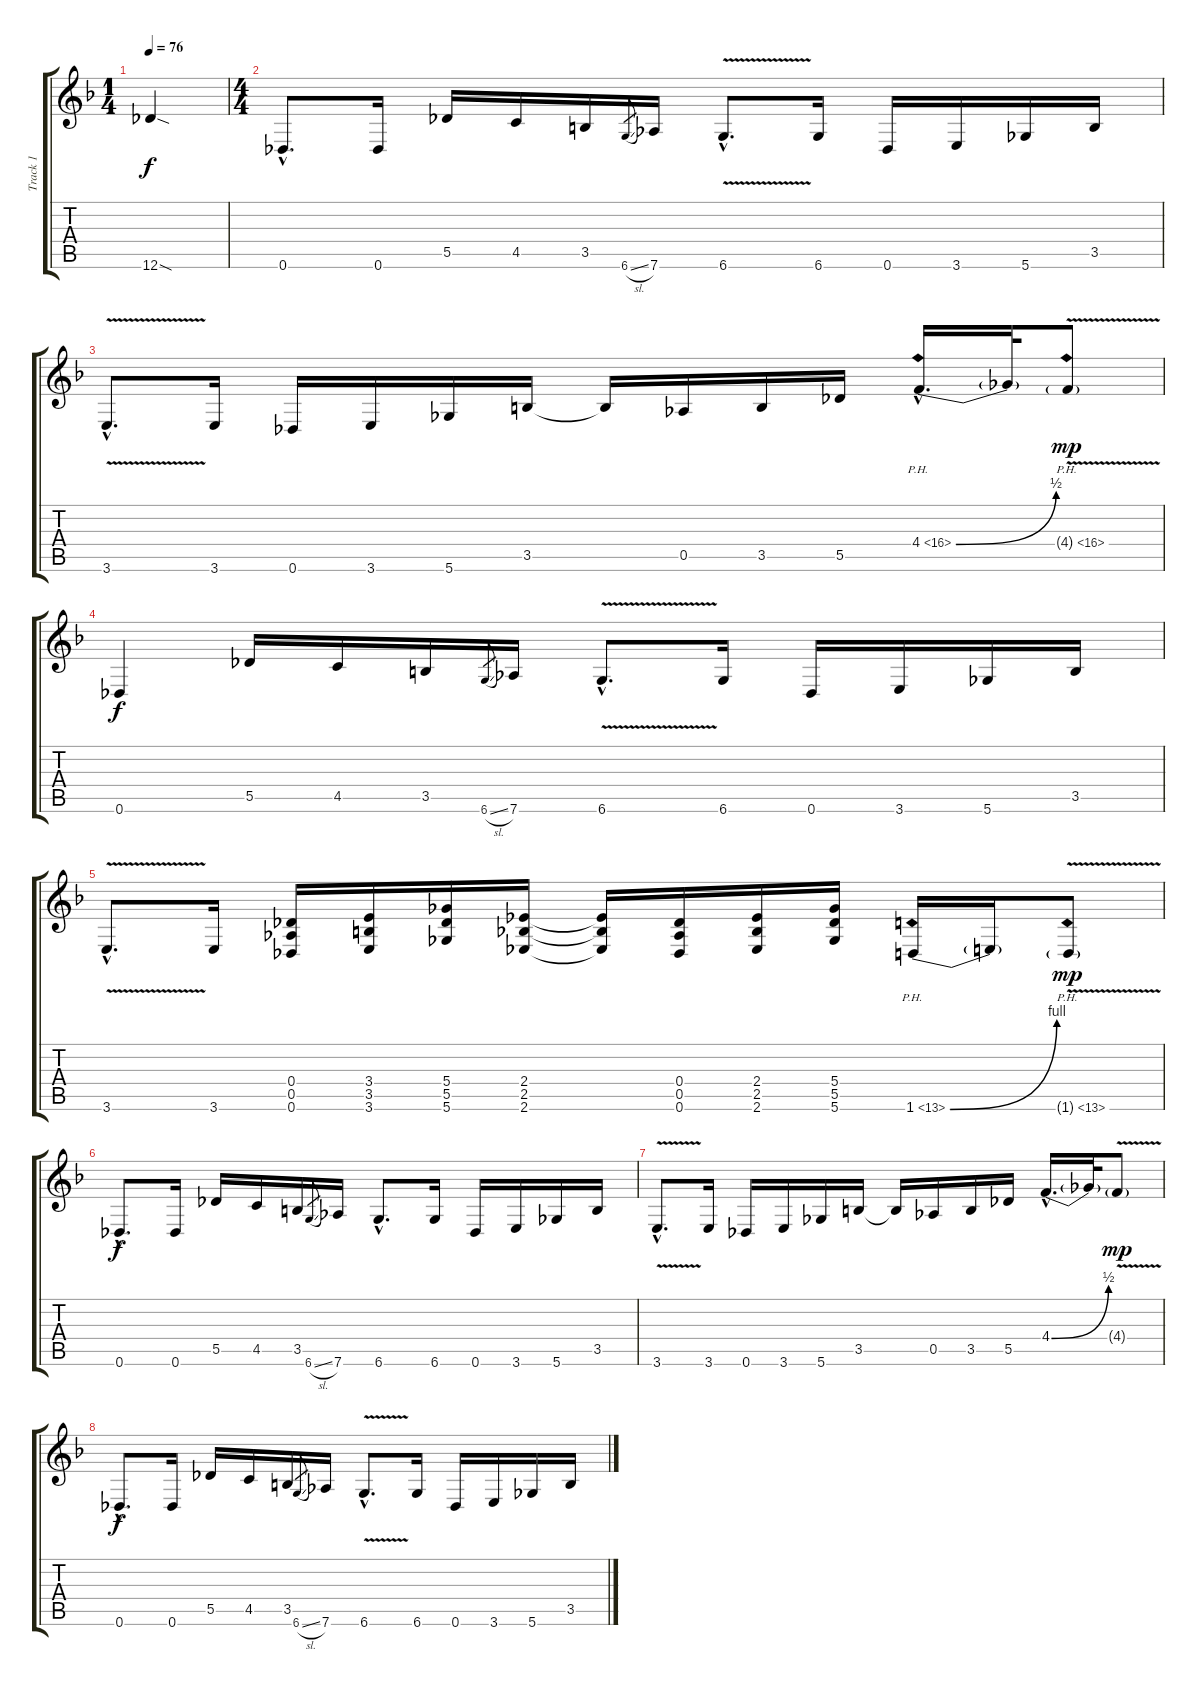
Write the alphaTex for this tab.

\track ("Track 1" "Track 1") {instrument distortionguitar}
\staff {score tabs}
\tuning (Eb4 Bb3 Gb3 Db3 Ab2 Db2) {hide}
\ts (1 4)
\tempo 76
\clef g2
\ks dminor
12.6{sod}.4{dy f instrument distortionguitar} |
\ts (4 4)
0.6{hac}.8{d} 0.6.16 5.5.16 4.5.16 3.5.16 6.6{sl}.8{gr} 7.6.16 6.6{v hac}.8{d} 6.6.16 0.6.16 3.6.16 5.6.16 3.5.16 |
3.6{v hac}.8{d} 3.6.16 0.6.16 3.6.16 5.6.16 3.5.16 3.5{t}.16 0.5.16 3.5.16 5.5.16 4.4{be (bend 0 0 60 2) ph 12 hac}.16{d} 4.4{t}.32 4.4{ph 12 v g}.8{dy mp} |
0.6.4{dy f} 5.5.16 4.5.16 3.5.16 6.6{sl}.8{gr} 7.6.16 6.6{v hac}.8{d} 6.6.16 0.6.16 3.6.16 5.6.16 3.5.16 |
3.6{v hac}.8{d} 3.6.16 (0.4 0.5 0.6).16 (3.4 3.5 3.6).16 (5.4 5.5 5.6).16 (2.4 2.5 2.6).16 (2.4{t} 2.5{t} 2.6{t}).16 (0.4 0.5 0.6).16 (2.4 2.5 2.6).16 (5.4 5.5 5.6).16 1.6{be (bend 0 0 60 4) ph 12}.16 1.6{t}.16 1.6{ph 12 v g}.8{dy mp} |
0.6{hac}.8{d dy f} 0.6.16 5.5.16 4.5.16 3.5.16 6.6{sl}.8{gr} 7.6.16 6.6{hac}.8{d} 6.6.16 0.6.16 3.6.16 5.6.16 3.5.16 |
3.6{v hac}.8{d} 3.6.16 0.6.16 3.6.16 5.6.16 3.5.16 3.5{t}.16 0.5.16 3.5.16 5.5.16 4.4{be (bend 0 0 60 2) hac}.16{d} 4.4{t}.32 4.4{v g}.8{dy mp} |
0.6{hac}.8{d dy f} 0.6.16 5.5.16 4.5.16 3.5.16 6.6{sl}.8{gr} 7.6.16 6.6{v hac}.8{d} 6.6.16 0.6.16 3.6.16 5.6.16 3.5.16
